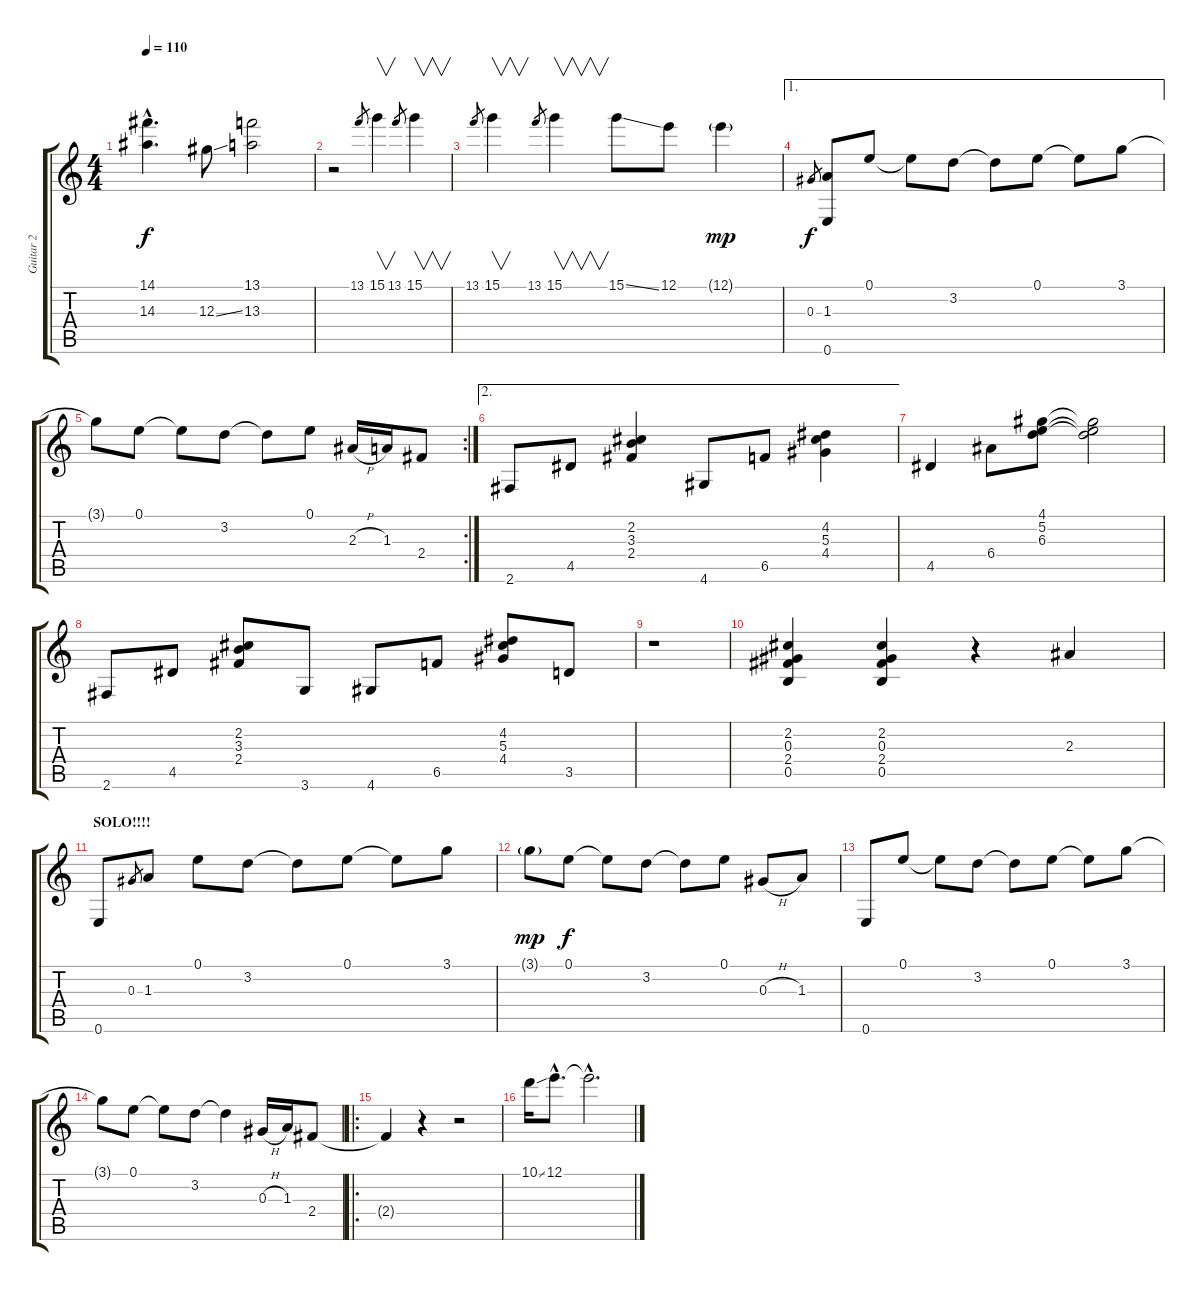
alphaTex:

\track ("Guitar 2" "Guitar 2") {instrument electricguitarclean}
\staff {score tabs}
\tuning (E4 B3 Ab3 E3 B2 E2) {hide}
\ts (4 4)
\tempo 110
\clef g2
\ks c
(14.1{hac} 14.3{hac}).4{d dy f} 12.3{ss}.8 (13.1 13.3).2 |
r.2 13.1.8{gr} 15.1.4{v} 13.1.8{gr} 15.1.4{v} |
13.1.8{gr} 15.1.4{v} 13.1.8{gr} 15.1.4{v} 15.1{ss}.8 12.1.8 12.1{g}.4{dy mp} |
\ae 1
0.3.8{gr dy f} (1.3 0.6).8 0.1.8 0.1{t}.8 3.2.8 3.2{t}.8 0.1.8 0.1{t}.8 3.1.8 |
\rc 2
3.1{t}.8 0.1.8 0.1{t}.8 3.2.8 3.2{t}.8 0.1.8 2.3{h}.16 1.3.16 2.4.8 |
\ae 2
2.6.8 4.5.8 (2.2 3.3 2.4).4 4.6.8 6.5.8 (4.2 5.3 4.4).4 |
4.5.4 6.4.8 (4.1 5.2 6.3).8 (4.1{t} 5.2{t} 6.3{t}).2 |
2.6.8 4.5.8 (2.2 3.3 2.4).8 3.6.8 4.6.8 6.5.8 (4.2 5.3 4.4).8 3.5.8 |
r.1 |
(2.2 0.3 2.4 0.5).4 (2.2 0.3 2.4 0.5).4 r.4 2.3.4 |
\section ("" "SOLO!!!!")
0.6.8 0.3.8{gr} 1.3.8 0.1.8 3.2.8 3.2{t}.8 0.1.8 0.1{t}.8 3.1.8 |
3.1{g}.8{dy mp} 0.1.8{dy f} 0.1{t}.8 3.2.8 3.2{t}.8 0.1.8 0.3{h}.8 1.3.8 |
0.6.8 0.1.8 0.1{t}.8 3.2.8 3.2{t}.8 0.1.8 0.1{t}.8 3.1.8 |
3.1{t}.8 0.1.8 0.1{t}.8 3.2.8 3.2{t}.4 0.3{h}.16 1.3.16 2.4.8 |
\ro
2.4{t}.4 r.4 r.2 |
10.1{ss}.16 12.1{hac}.8{d} 12.1{hac t}.2{d}
